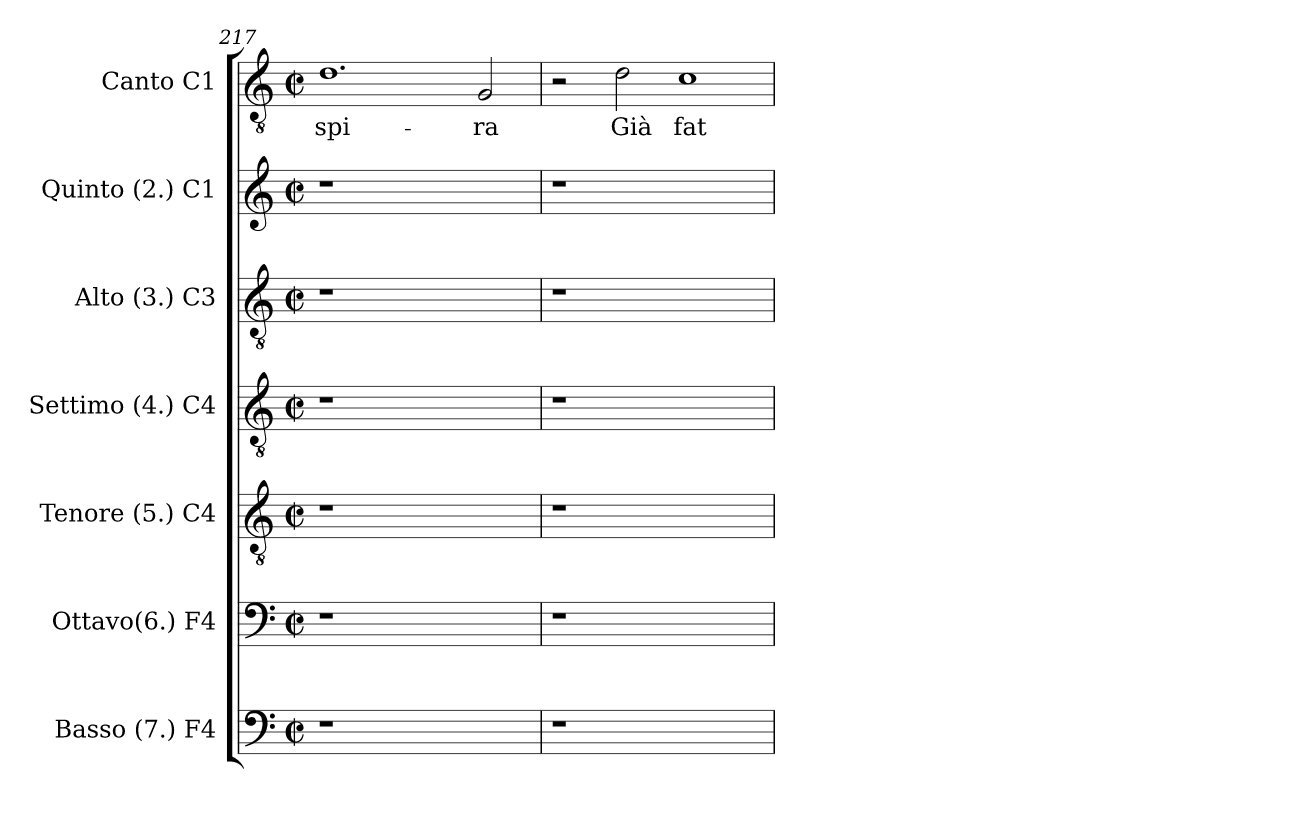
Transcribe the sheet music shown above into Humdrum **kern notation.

**kern	**kern	**kern	**kern	**kern	**kern	**kern	**text
*part7	*part6	*part5	*part4	*part3	*part2	*part1	*part1
*staff7	*staff6	*staff5	*staff4	*staff3	*staff2	*staff1	*staff1
*I"Basso (7.)  F4	*I"Ottavo(6.)  F4	*I"Tenore (5.)  C4	*I"Settimo (4.)  C4	*I"Alto (3.)  C3	*I"Quinto (2.)  C1	*I"Canto  C1	*
*	*	*I'T	*	*I'A	*	*I'C	*
*clefF4	*clefF4	*clefGv2	*clefGv2	*clefGv2	*clefG2	*clefGv2	*
*k[]	*k[]	*k[]	*k[]	*k[]	*k[]	*k[]	*
*C:	*C:	*C:	*C:	*C:	*C:	*C:	*
*M2/2	*M2/2	*M2/2	*M2/2	*M2/2	*M2/2	*M2/2	*
*met(c|)	*met(c|)	*met(c|)	*met(c|)	*met(c|)	*met(c|)	*met(c|)	*
=217	=217	=217	=217	=217	=217	=217	=217
!	!	!	!	!	!	!	!LO:LY:b:cj
1r	1r	1r	1r	1r	1r	1.d	-spi-
1ryy	1ryy	1ryy	1ryy	1ryy	1ryy	.	.
!	!	!	!	!	!	!	!LO:LY:b:cj
.	.	.	.	.	.	2G/	-ra
=218	=218	=218	=218	=218	=218	=218	=218
1r	1r	1r	1r	1r	1r	2r	.
!	!	!	!	!	!	!	!LO:LY:b:cj
.	.	.	.	.	.	2d\	Già
!	!	!	!	!	!	!	!LO:LY:b:cj
1ryy	1ryy	1ryy	1ryy	1ryy	1ryy	1c	fat-
=	=	=	=	=	=	=	=
*-	*-	*-	*-	*-	*-	*-	*-
